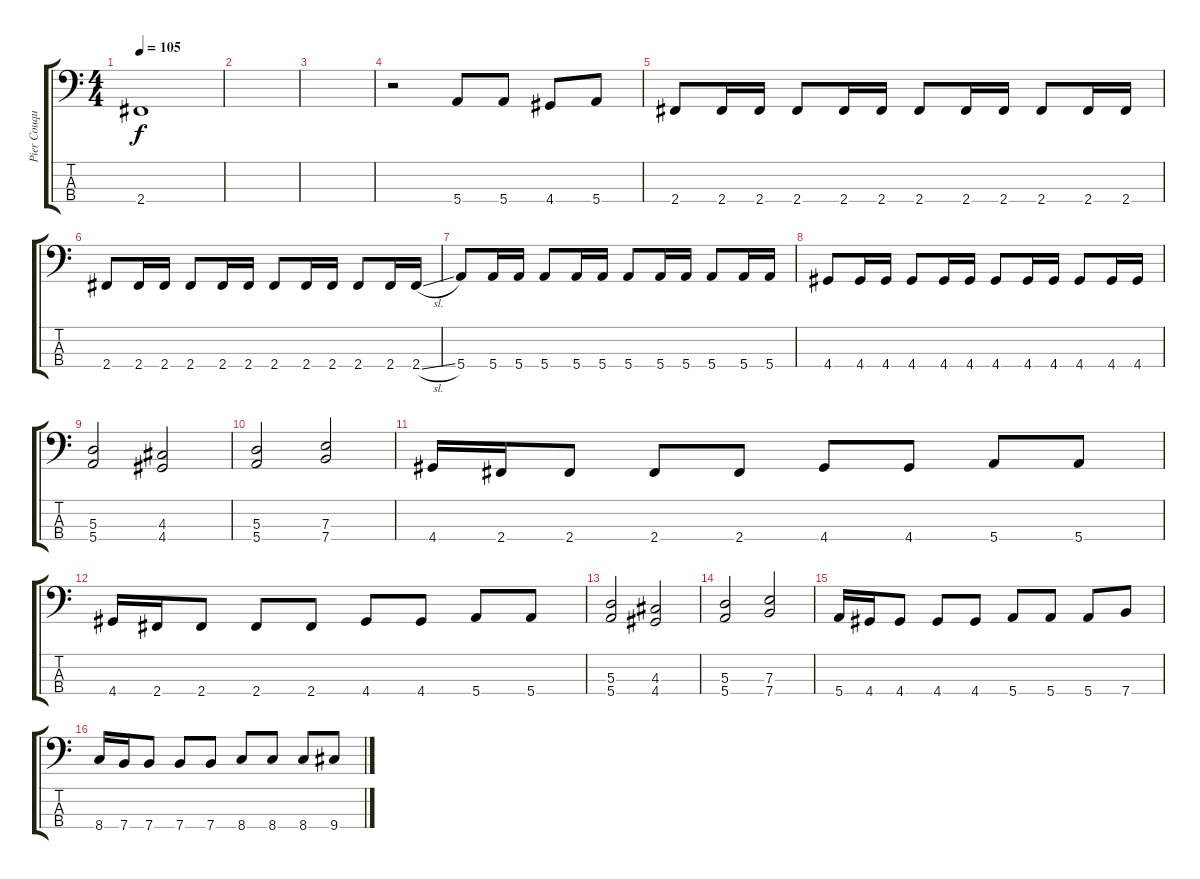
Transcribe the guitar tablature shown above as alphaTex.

\track ("Pier Couquet" "Pier Couqu") {instrument electricbasspick}
\staff {score tabs}
\tuning (G2 D2 A1 E1) {hide}
\ts (4 4)
\tempo 105
\clef f4
\ks c
2.4.1{dy f} |
|
|
r.2 5.4.8 5.4.8 4.4.8 5.4.8 |
2.4.8 2.4.16 2.4.16 2.4.8 2.4.16 2.4.16 2.4.8 2.4.16 2.4.16 2.4.8 2.4.16 2.4.16 |
2.4.8 2.4.16 2.4.16 2.4.8 2.4.16 2.4.16 2.4.8 2.4.16 2.4.16 2.4.8 2.4.16 2.4{sl}.16 |
5.4.8 5.4.16 5.4.16 5.4.8 5.4.16 5.4.16 5.4.8 5.4.16 5.4.16 5.4.8 5.4.16 5.4.16 |
4.4.8 4.4.16 4.4.16 4.4.8 4.4.16 4.4.16 4.4.8 4.4.16 4.4.16 4.4.8 4.4.16 4.4.16 |
(5.3 5.4).2 (4.3 4.4).2 |
(5.3 5.4).2 (7.3 7.4).2 |
4.4.16 2.4.16 2.4.8 2.4.8 2.4.8 4.4.8 4.4.8 5.4.8 5.4.8 |
4.4.16 2.4.16 2.4.8 2.4.8 2.4.8 4.4.8 4.4.8 5.4.8 5.4.8 |
(5.3 5.4).2 (4.3 4.4).2 |
(5.3 5.4).2 (7.3 7.4).2 |
5.4.16 4.4.16 4.4.8 4.4.8 4.4.8 5.4.8 5.4.8 5.4.8 7.4.8 |
8.4.16 7.4.16 7.4.8 7.4.8 7.4.8 8.4.8 8.4.8 8.4.8 9.4.8
